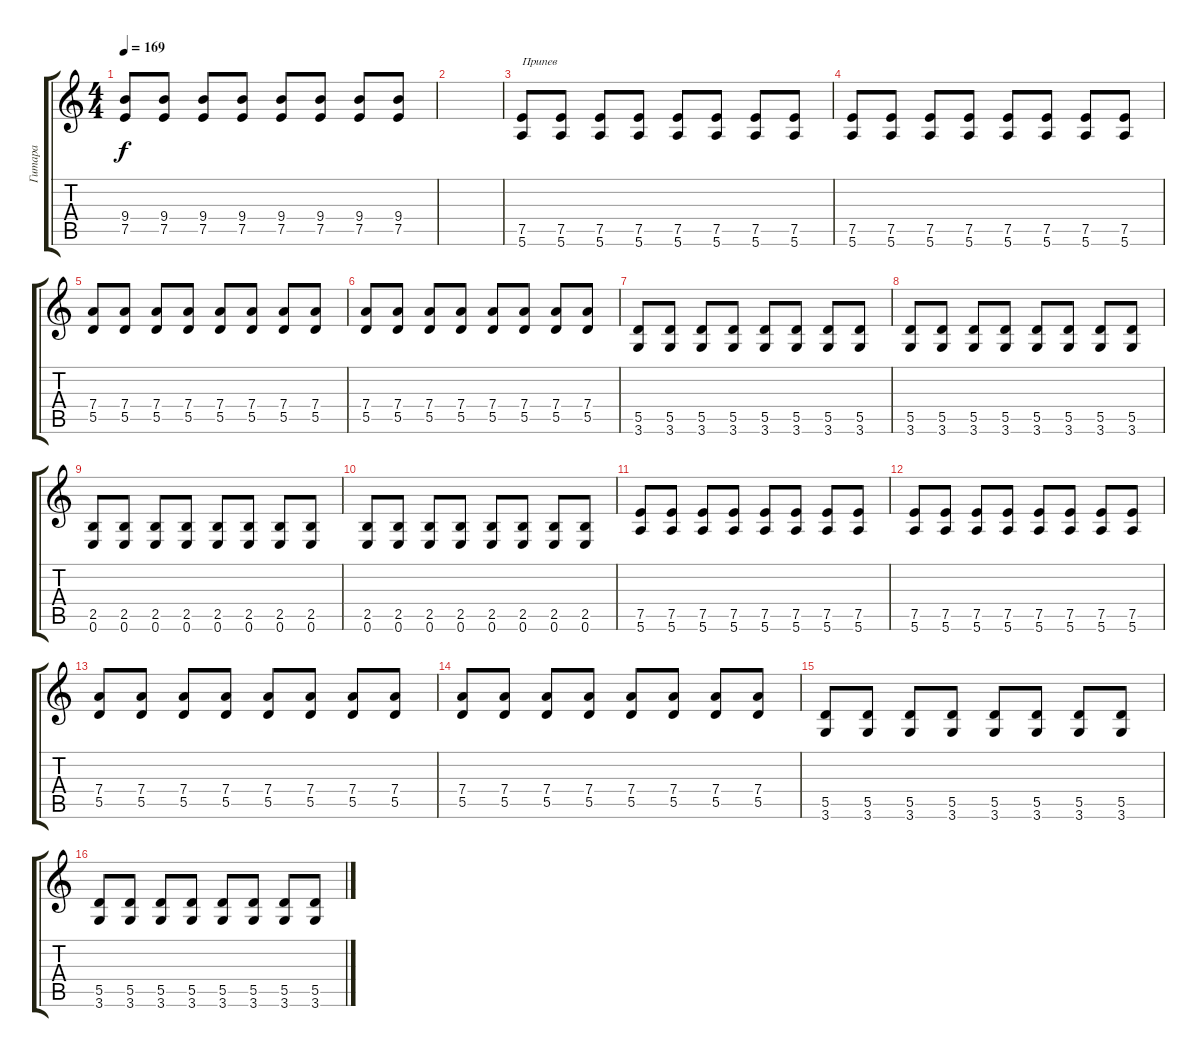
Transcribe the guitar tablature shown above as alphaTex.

\track ("Гитара" "Гитара") {instrument distortionguitar}
\staff {score tabs}
\tuning (E4 B3 G3 D3 A2 E2) {hide}
\ts (4 4)
\tempo 169
\clef g2
\ks c
(9.4 7.5).8{dy f} (9.4 7.5).8 (9.4 7.5).8 (9.4 7.5).8 (9.4 7.5).8 (9.4 7.5).8 (9.4 7.5).8 (9.4 7.5).8 |
|
(7.5 5.6).8{txt "Припев"} (7.5 5.6).8 (7.5 5.6).8 (7.5 5.6).8 (7.5 5.6).8 (7.5 5.6).8 (7.5 5.6).8 (7.5 5.6).8 |
(7.5 5.6).8 (7.5 5.6).8 (7.5 5.6).8 (7.5 5.6).8 (7.5 5.6).8 (7.5 5.6).8 (7.5 5.6).8 (7.5 5.6).8 |
(7.4 5.5).8 (7.4 5.5).8 (7.4 5.5).8 (7.4 5.5).8 (7.4 5.5).8 (7.4 5.5).8 (7.4 5.5).8 (7.4 5.5).8 |
(7.4 5.5).8 (7.4 5.5).8 (7.4 5.5).8 (7.4 5.5).8 (7.4 5.5).8 (7.4 5.5).8 (7.4 5.5).8 (7.4 5.5).8 |
(5.5 3.6).8 (5.5 3.6).8 (5.5 3.6).8 (5.5 3.6).8 (5.5 3.6).8 (5.5 3.6).8 (5.5 3.6).8 (5.5 3.6).8 |
(5.5 3.6).8 (5.5 3.6).8 (5.5 3.6).8 (5.5 3.6).8 (5.5 3.6).8 (5.5 3.6).8 (5.5 3.6).8 (5.5 3.6).8 |
(2.5 0.6).8 (2.5 0.6).8 (2.5 0.6).8 (2.5 0.6).8 (2.5 0.6).8 (2.5 0.6).8 (2.5 0.6).8 (2.5 0.6).8 |
(2.5 0.6).8 (2.5 0.6).8 (2.5 0.6).8 (2.5 0.6).8 (2.5 0.6).8 (2.5 0.6).8 (2.5 0.6).8 (2.5 0.6).8 |
(7.5 5.6).8 (7.5 5.6).8 (7.5 5.6).8 (7.5 5.6).8 (7.5 5.6).8 (7.5 5.6).8 (7.5 5.6).8 (7.5 5.6).8 |
(7.5 5.6).8 (7.5 5.6).8 (7.5 5.6).8 (7.5 5.6).8 (7.5 5.6).8 (7.5 5.6).8 (7.5 5.6).8 (7.5 5.6).8 |
(7.4 5.5).8 (7.4 5.5).8 (7.4 5.5).8 (7.4 5.5).8 (7.4 5.5).8 (7.4 5.5).8 (7.4 5.5).8 (7.4 5.5).8 |
(7.4 5.5).8 (7.4 5.5).8 (7.4 5.5).8 (7.4 5.5).8 (7.4 5.5).8 (7.4 5.5).8 (7.4 5.5).8 (7.4 5.5).8 |
(5.5 3.6).8 (5.5 3.6).8 (5.5 3.6).8 (5.5 3.6).8 (5.5 3.6).8 (5.5 3.6).8 (5.5 3.6).8 (5.5 3.6).8 |
(5.5 3.6).8 (5.5 3.6).8 (5.5 3.6).8 (5.5 3.6).8 (5.5 3.6).8 (5.5 3.6).8 (5.5 3.6).8 (5.5 3.6).8
